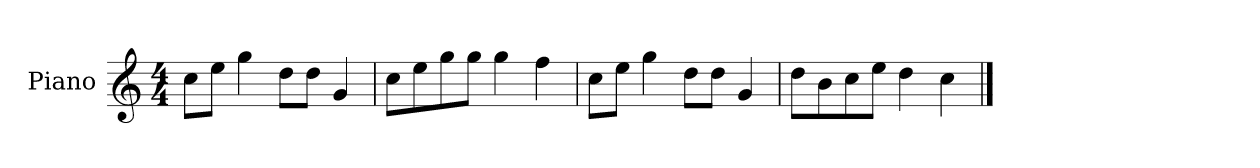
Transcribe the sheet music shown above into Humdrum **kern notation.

**kern
*part1
*staff1
*I"Piano
*I'P-no
*clefG2
*k[]
*M4/4
*MM90
=1
8cc\L
8ee\J
4gg\
8dd\L
8dd\J
4g/
=2
8cc\L
8ee\
8gg\
8gg\J
4gg\
4ff\
=3
8cc\L
8ee\J
4gg\
8dd\L
8dd\J
4g/
=4
8dd\L
8b\
8cc\
8ee\J
4dd\
4cc\
==
*-
